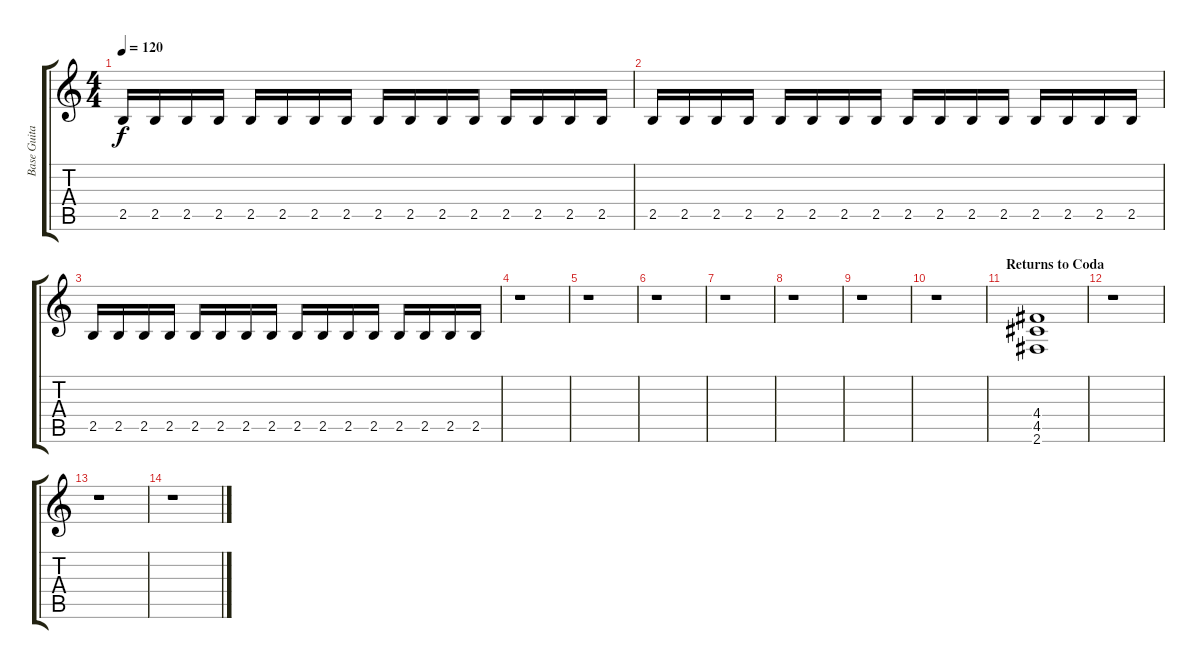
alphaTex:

\track ("Base Guitar" "Base Guita") {instrument overdrivenguitar}
\staff {score tabs}
\tuning (E4 B3 G3 D3 A2 E2) {hide}
\ts (4 4)
\tempo 120
\clef g2
\ks c
2.5.16{dy f} 2.5.16 2.5.16 2.5.16 2.5.16 2.5.16 2.5.16 2.5.16 2.5.16 2.5.16 2.5.16 2.5.16 2.5.16 2.5.16 2.5.16 2.5.16 |
2.5.16 2.5.16 2.5.16 2.5.16 2.5.16 2.5.16 2.5.16 2.5.16 2.5.16 2.5.16 2.5.16 2.5.16 2.5.16 2.5.16 2.5.16 2.5.16 |
2.5.16 2.5.16 2.5.16 2.5.16 2.5.16 2.5.16 2.5.16 2.5.16 2.5.16 2.5.16 2.5.16 2.5.16 2.5.16 2.5.16 2.5.16 2.5.16 |
r.1 |
r.1 |
r.1 |
r.1 |
r.1 |
r.1 |
r.1 |
\section ("" "Returns to Coda")
(4.4 4.5 2.6).1 |
r.1 |
r.1 |
r.1
